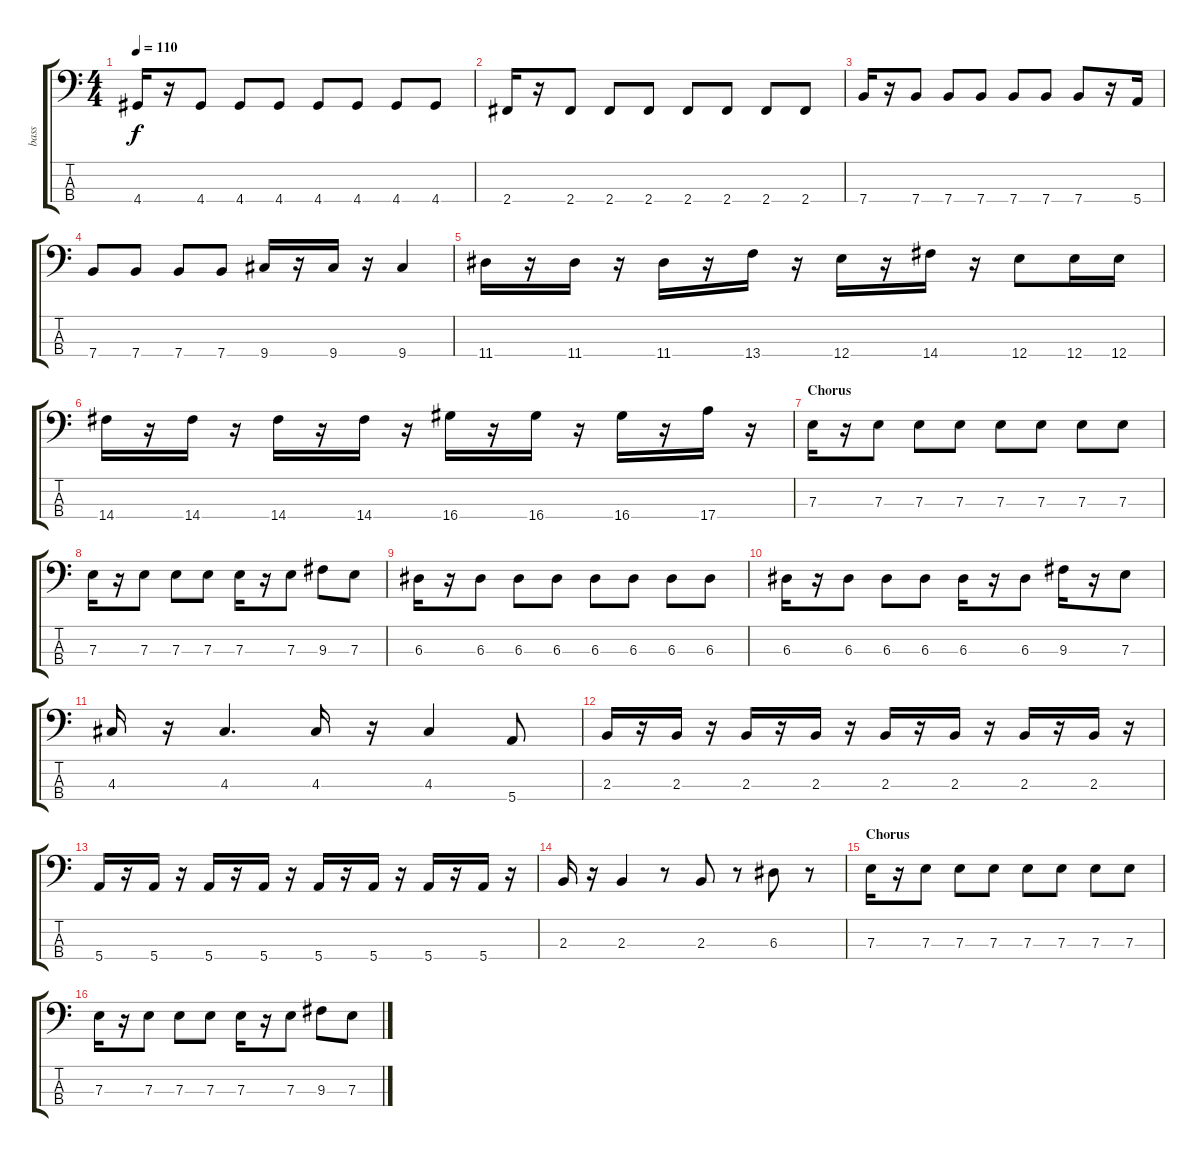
\track ("bass" "bass") {instrument electricbassfinger}
\staff {score tabs}
\tuning (G2 D2 A1 E1) {hide}
\ts (4 4)
\tempo 110
\clef f4
\ks c
4.4.16{dy f} r.16 4.4.8 4.4.8 4.4.8 4.4.8 4.4.8 4.4.8 4.4.8 |
2.4.16 r.16 2.4.8 2.4.8 2.4.8 2.4.8 2.4.8 2.4.8 2.4.8 |
7.4.16 r.16 7.4.8 7.4.8 7.4.8 7.4.8 7.4.8 7.4.8 r.16 5.4.16 |
7.4.8 7.4.8 7.4.8 7.4.8 9.4.16 r.16 9.4.16 r.16 9.4.4 |
11.4.16 r.16 11.4.16 r.16 11.4.16 r.16 13.4.16 r.16 12.4.16 r.16 14.4.16 r.16 12.4.8 12.4.16 12.4.16 |
14.4.16 r.16 14.4.16 r.16 14.4.16 r.16 14.4.16 r.16 16.4.16 r.16 16.4.16 r.16 16.4.16 r.16 17.4.16 r.16 |
\section ("" "Chorus")
7.3.16 r.16 7.3.8 7.3.8 7.3.8 7.3.8 7.3.8 7.3.8 7.3.8 |
7.3.16 r.16 7.3.8 7.3.8 7.3.8 7.3.16 r.16 7.3.8 9.3.8 7.3.8 |
6.3.16 r.16 6.3.8 6.3.8 6.3.8 6.3.8 6.3.8 6.3.8 6.3.8 |
6.3.16 r.16 6.3.8 6.3.8 6.3.8 6.3.16 r.16 6.3.8 9.3.16 r.16 7.3.8 |
4.3.16 r.16 4.3.4{d} 4.3.16 r.16 4.3.4 5.4.8 |
2.3.16 r.16 2.3.16 r.16 2.3.16 r.16 2.3.16 r.16 2.3.16 r.16 2.3.16 r.16 2.3.16 r.16 2.3.16 r.16 |
5.4.16 r.16 5.4.16 r.16 5.4.16 r.16 5.4.16 r.16 5.4.16 r.16 5.4.16 r.16 5.4.16 r.16 5.4.16 r.16 |
2.3.16 r.16 2.3.4 r.8 2.3.8 r.8 6.3.8 r.8 |
\section ("" "Chorus")
7.3.16 r.16 7.3.8 7.3.8 7.3.8 7.3.8 7.3.8 7.3.8 7.3.8 |
7.3.16 r.16 7.3.8 7.3.8 7.3.8 7.3.16 r.16 7.3.8 9.3.8 7.3.8
